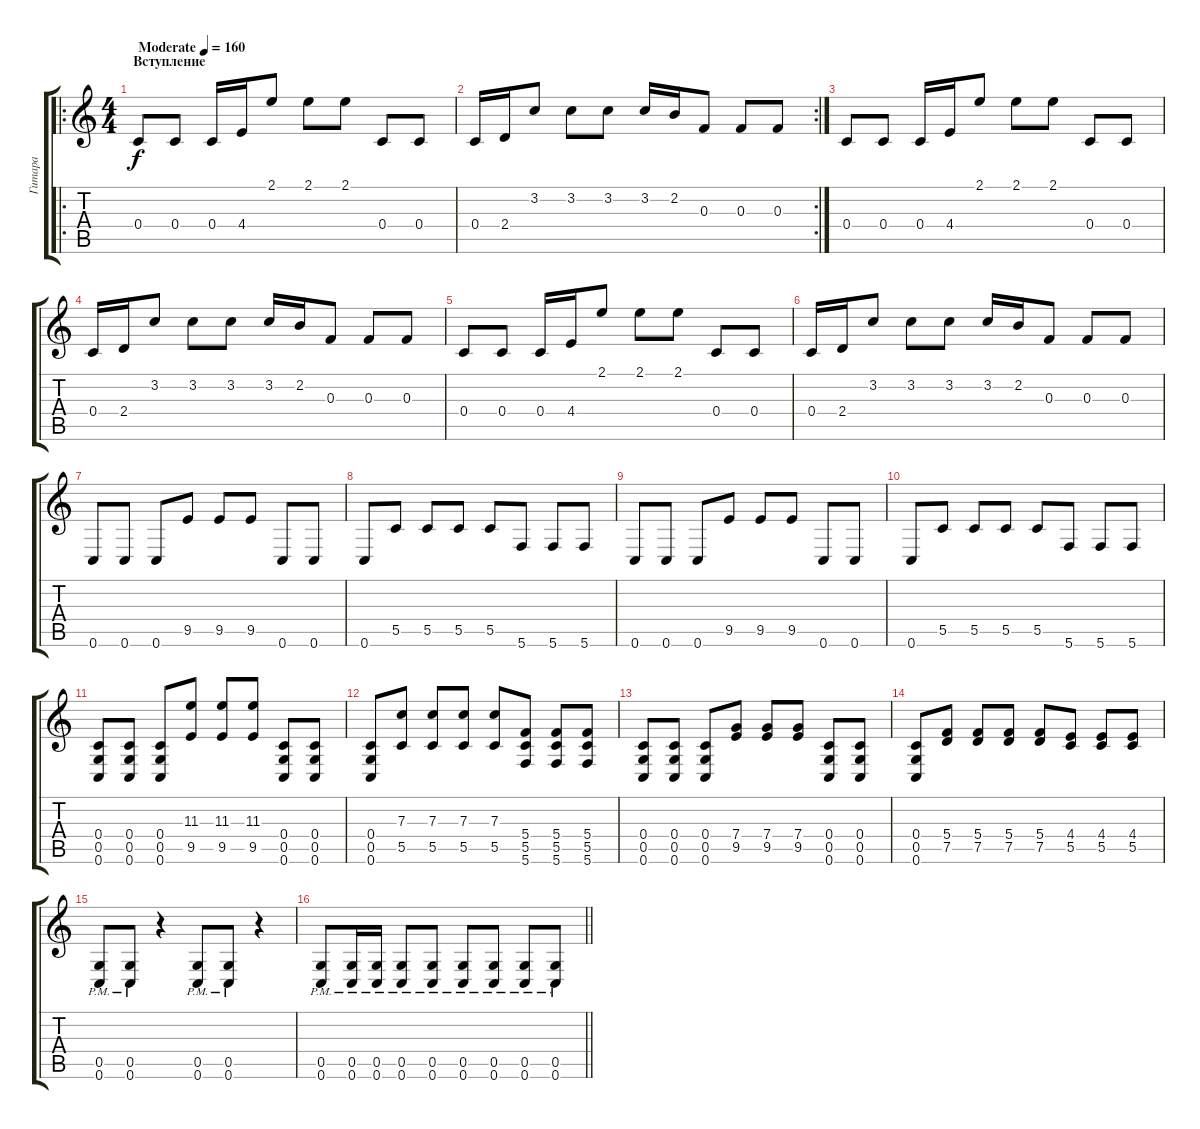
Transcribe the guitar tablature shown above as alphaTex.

\track ("Гитара" "Гитара") {instrument distortionguitar}
\staff {score tabs}
\tuning (D4 A3 F3 C3 G2 C2) {hide}
\ro
\ts (4 4)
\section ("" "Вступление")
\tempo (160 "Moderate")
\clef g2
\ks c
0.4.8{dy f instrument distortionguitar} 0.4.8 0.4.16 4.4.16 2.1.8 2.1.8 2.1.8 0.4.8 0.4.8 |
\rc 2
0.4.16 2.4.16 3.2.8 3.2.8 3.2.8 3.2.16 2.2.16 0.3.8 0.3.8 0.3.8 |
0.4.8 0.4.8 0.4.16 4.4.16 2.1.8 2.1.8 2.1.8 0.4.8 0.4.8 |
0.4.16 2.4.16 3.2.8 3.2.8 3.2.8 3.2.16 2.2.16 0.3.8 0.3.8 0.3.8 |
0.4.8 0.4.8 0.4.16 4.4.16 2.1.8 2.1.8 2.1.8 0.4.8 0.4.8 |
0.4.16 2.4.16 3.2.8 3.2.8 3.2.8 3.2.16 2.2.16 0.3.8 0.3.8 0.3.8 |
0.6.8 0.6.8 0.6.8 9.5.8 9.5.8 9.5.8 0.6.8 0.6.8 |
0.6.8 5.5.8 5.5.8 5.5.8 5.5.8 5.6.8 5.6.8 5.6.8 |
0.6.8 0.6.8 0.6.8 9.5.8 9.5.8 9.5.8 0.6.8 0.6.8 |
0.6.8 5.5.8 5.5.8 5.5.8 5.5.8 5.6.8 5.6.8 5.6.8 |
(0.4 0.5 0.6).8 (0.4 0.5 0.6).8 (0.4 0.5 0.6).8 (11.3 9.5).8 (11.3 9.5).8 (11.3 9.5).8 (0.4 0.5 0.6).8 (0.4 0.5 0.6).8 |
(0.4 0.5 0.6).8 (7.3 5.5).8 (7.3 5.5).8 (7.3 5.5).8 (7.3 5.5).8 (5.4 5.5 5.6).8 (5.4 5.5 5.6).8 (5.4 5.5 5.6).8 |
(0.4 0.5 0.6).8 (0.4 0.5 0.6).8 (0.4 0.5 0.6).8 (7.4 9.5).8 (7.4 9.5).8 (7.4 9.5).8 (0.4 0.5 0.6).8 (0.4 0.5 0.6).8 |
(0.4 0.5 0.6).8 (5.4 7.5).8 (5.4 7.5).8 (5.4 7.5).8 (5.4 7.5).8 (4.4 5.5).8 (4.4 5.5).8 (4.4 5.5).8 |
(0.5{pm} 0.6{pm}).8 (0.5{pm} 0.6{pm}).8 r.4 (0.5{pm} 0.6{pm}).8 (0.5{pm} 0.6{pm}).8 r.4 |
\barLineRight lightlight
(0.5{pm} 0.6{pm}).8 (0.5{pm} 0.6{pm}).16 (0.5{pm} 0.6{pm}).16 (0.5{pm} 0.6{pm}).8 (0.5{pm} 0.6{pm}).8 (0.5{pm} 0.6{pm}).8 (0.5{pm} 0.6{pm}).8 (0.5{pm} 0.6{pm}).8 (0.5{pm} 0.6{pm}).8
